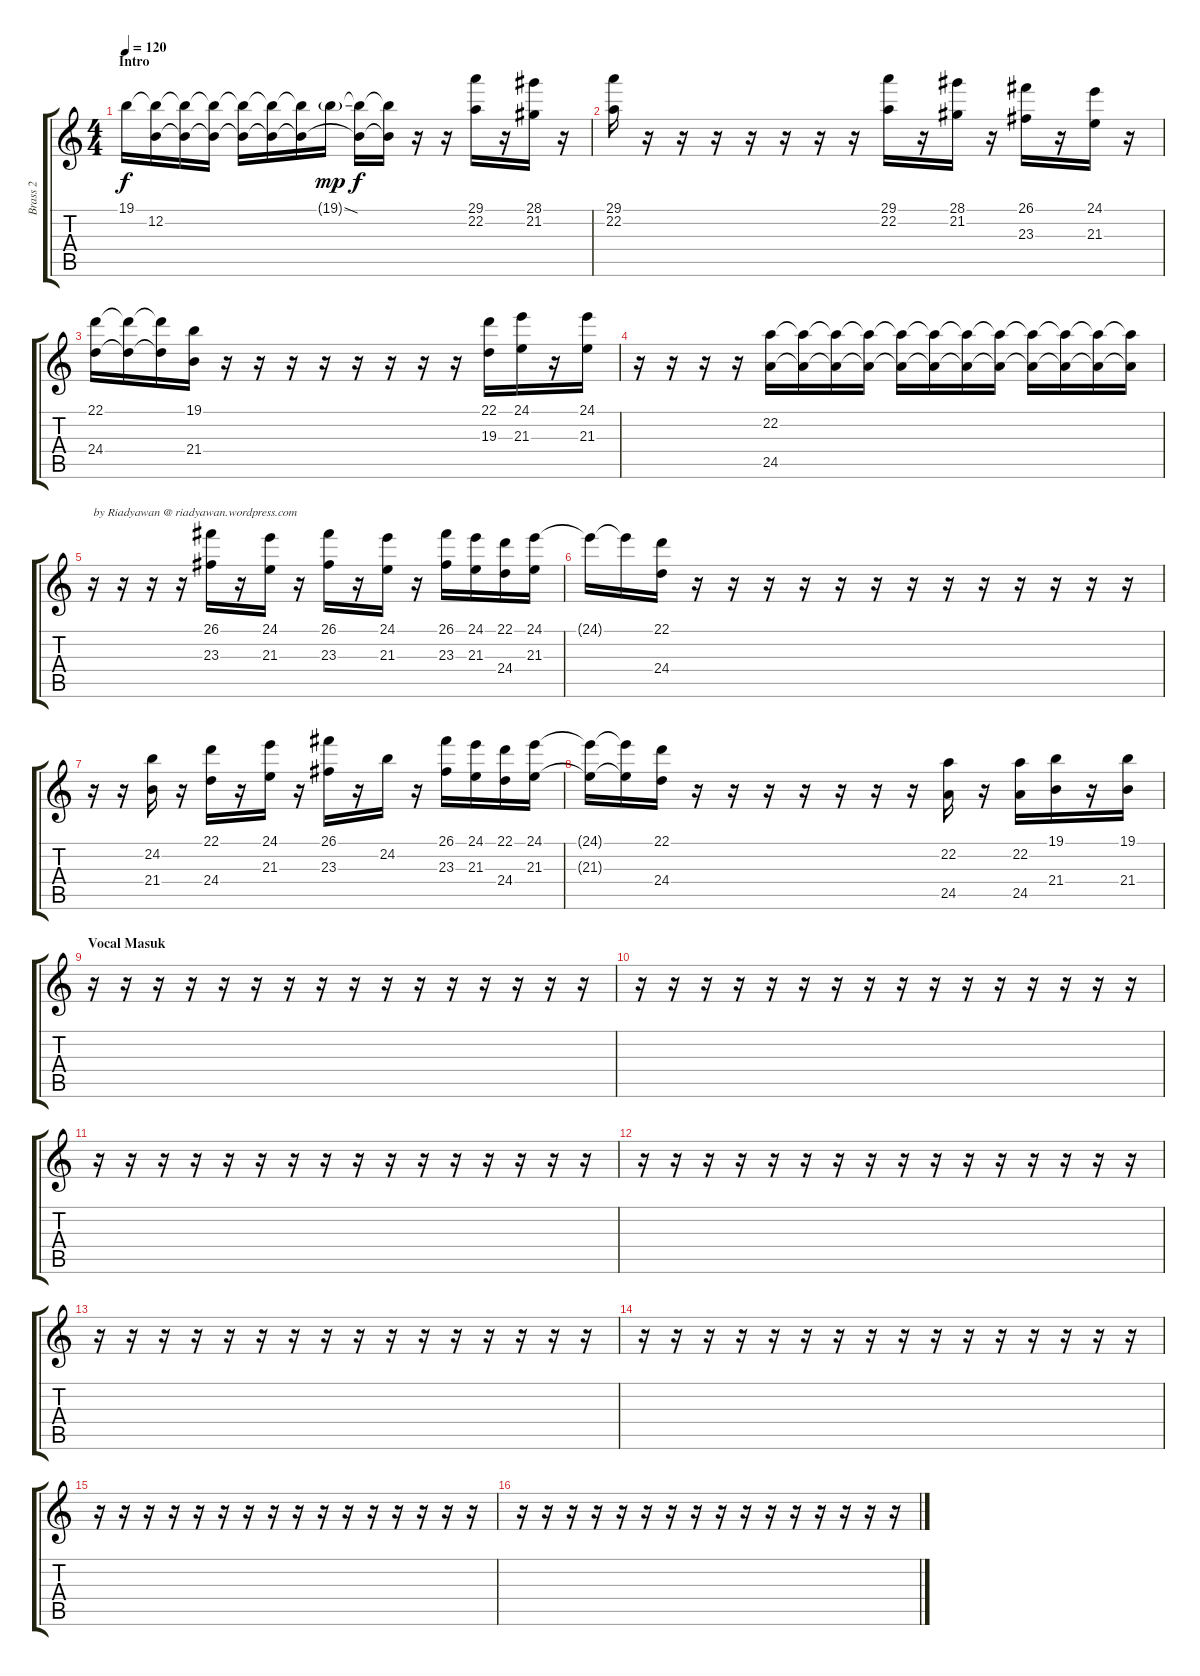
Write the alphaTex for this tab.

\track ("Brass 2" "Brass 2") {instrument brasssection}
\staff {score tabs}
\tuning (E4 B3 G3 D3 A2 E2) {hide}
\ts (4 4)
\section ("" "Intro")
\tempo 120
\clef g2
\ks c
19.1.16{dy f} (19.1{t} 12.2).16 (19.1{t} 12.2{t}).16 (19.1{t} 12.2{t}).16 (19.1{t} 12.2{t}).16 (19.1{t} 12.2{t}).16 (19.1{t} 12.2{t}).16 19.1{ss g}.16{dy mp} (19.1{t} 12.2{t}).16{dy f} (19.1{t} 12.2{t}).16 r.16 r.16 (29.1 22.2).16 r.16 (28.1 21.2).16 r.16 |
(29.1 22.2).16 r.16 r.16 r.16 r.16 r.16 r.16 r.16 (29.1 22.2).16 r.16 (28.1 21.2).16 r.16 (26.1 23.3).16 r.16 (24.1 21.3).16 r.16 |
(22.1 24.4).16 (22.1{t} 24.4{t}).16 (22.1{t} 24.4{t}).16 (19.1 21.4).16 r.16 r.16 r.16 r.16 r.16 r.16 r.16 r.16 (22.1 19.3).16 (24.1 21.3).16 r.16 (24.1 21.3).16 |
r.16 r.16 r.16 r.16 (22.2 24.5).16 (22.2{t} 24.5{t}).16 (22.2{t} 24.5{t}).16 (22.2{t} 24.5{t}).16 (22.2{t} 24.5{t}).16 (22.2{t} 24.5{t}).16 (22.2{t} 24.5{t}).16 (22.2{t} 24.5{t}).16 (22.2{t} 24.5{t}).16 (22.2{t} 24.5{t}).16 (22.2{t} 24.5{t}).16 (22.2{t} 24.5{t}).16 |
r.16{txt "by Riadyawan @ riadyawan.wordpress.com"} r.16 r.16 r.16 (26.1 23.3).16 r.16 (24.1 21.3).16 r.16 (26.1 23.3).16 r.16 (24.1 21.3).16 r.16 (26.1 23.3).16 (24.1 21.3).16 (22.1 24.4).16 (24.1 21.3).16 |
24.1{t}.16 24.1{t}.16 (22.1 24.4).16 r.16 r.16 r.16 r.16 r.16 r.16 r.16 r.16 r.16 r.16 r.16 r.16 r.16 |
r.16 r.16 (24.2 21.4).16 r.16 (22.1 24.4).16 r.16 (24.1 21.3).16 r.16 (26.1 23.3).16 r.16 24.2.16 r.16 (26.1 23.3).16 (24.1 21.3).16 (22.1 24.4).16 (24.1 21.3).16 |
(24.1{t} 21.3{t}).16 (24.1{t} 21.3{t}).16 (22.1 24.4).16 r.16 r.16 r.16 r.16 r.16 r.16 r.16 (22.2 24.5).16 r.16 (22.2 24.5).16 (19.1 21.4).16 r.16 (19.1 21.4).16 |
\section ("" "Vocal Masuk")
r.16 r.16 r.16 r.16 r.16 r.16 r.16 r.16 r.16 r.16 r.16 r.16 r.16 r.16 r.16 r.16 |
r.16 r.16 r.16 r.16 r.16 r.16 r.16 r.16 r.16 r.16 r.16 r.16 r.16 r.16 r.16 r.16 |
r.16 r.16 r.16 r.16 r.16 r.16 r.16 r.16 r.16 r.16 r.16 r.16 r.16 r.16 r.16 r.16 |
r.16 r.16 r.16 r.16 r.16 r.16 r.16 r.16 r.16 r.16 r.16 r.16 r.16 r.16 r.16 r.16 |
r.16 r.16 r.16 r.16 r.16 r.16 r.16 r.16 r.16 r.16 r.16 r.16 r.16 r.16 r.16 r.16 |
r.16 r.16 r.16 r.16 r.16 r.16 r.16 r.16 r.16 r.16 r.16 r.16 r.16 r.16 r.16 r.16 |
r.16 r.16 r.16 r.16 r.16 r.16 r.16 r.16 r.16 r.16 r.16 r.16 r.16 r.16 r.16 r.16 |
r.16 r.16 r.16 r.16 r.16 r.16 r.16 r.16 r.16 r.16 r.16 r.16 r.16 r.16 r.16 r.16
